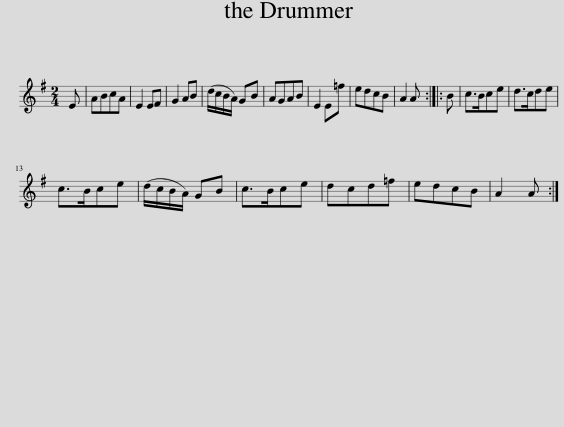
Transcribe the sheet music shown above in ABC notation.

X:1
L:1/8
M:2/4
I:linebreak $
K:G
V:1 treble
V:1
 E | ABcA | E2 EF | G2 AB | (d/c/B/A/) GB | %5
 AGAB | E2 E=f | edcB | A2 A :: B | %10
 c>Bce | d>cde |$ c>Bce | (d/c/B/A/) GB | c>Bce | %15
 dcd=f | edcB | A2 A :| %18
